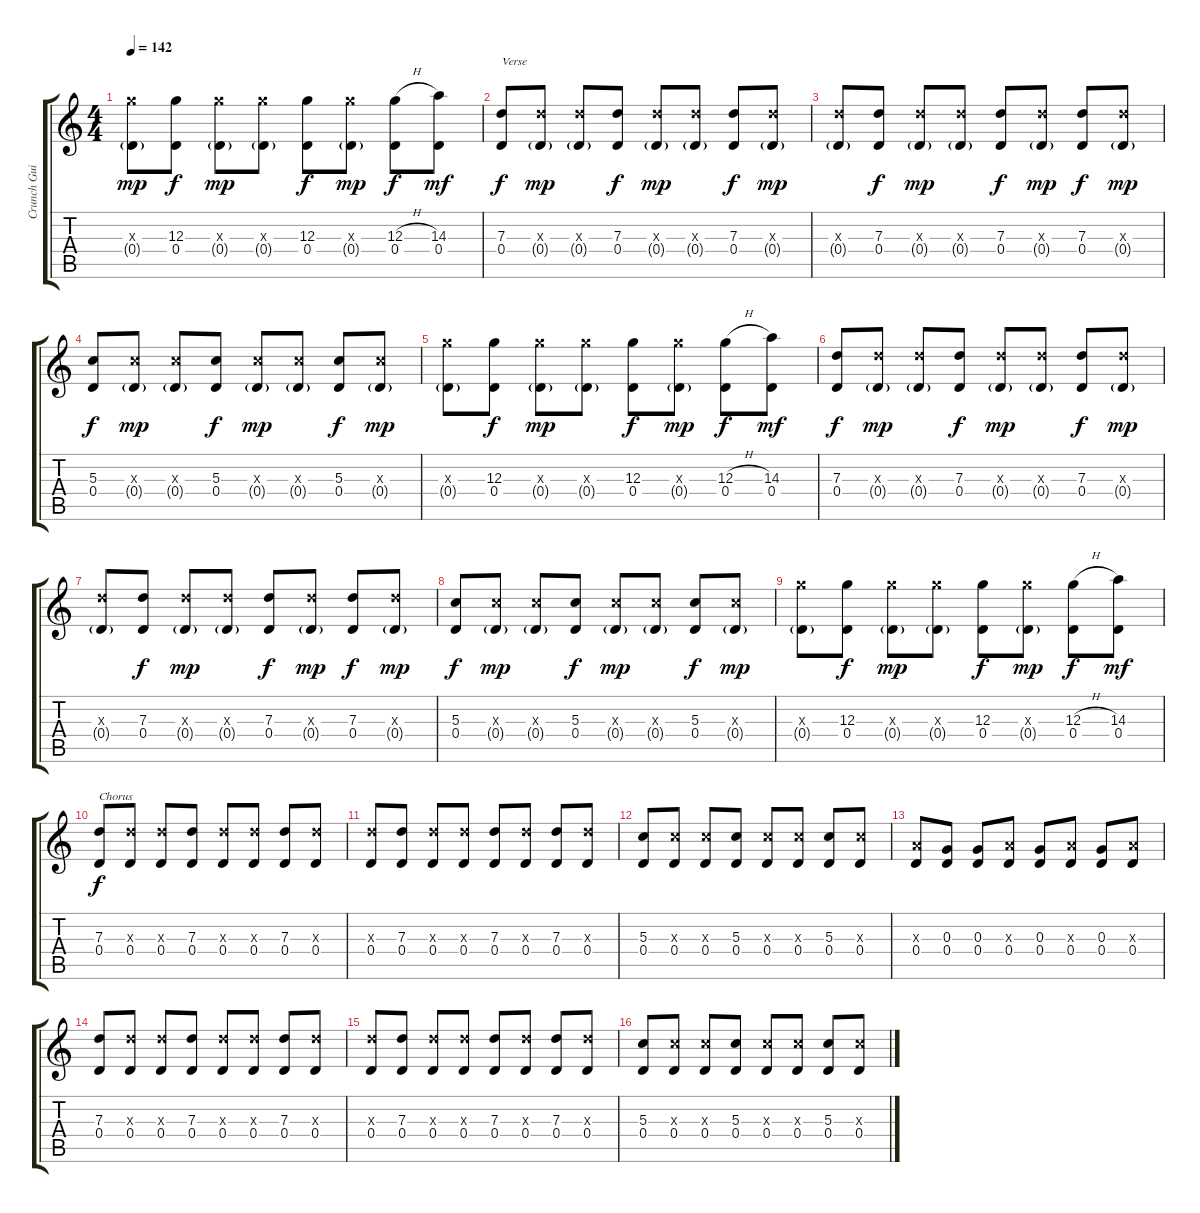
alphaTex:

\track ("Crunch Guitar 2" "Crunch Gui") {instrument overdrivenguitar}
\staff {score tabs}
\tuning (E4 B3 G3 D3 A2 E2) {hide}
\ts (4 4)
\tempo 142
\clef g2
\ks c
(12.3{x} 0.4{g}).8{dy mp} (12.3 0.4).8{dy f} (12.3{x} 0.4{g}).8{dy mp} (12.3{x} 0.4{g}).8 (12.3 0.4).8{dy f} (12.3{x} 0.4{g}).8{dy mp} (12.3{h} 0.4).8{dy f} (14.3 0.4).8{dy mf} |
(7.3 0.4).8{txt "Verse" dy f} (7.3{x} 0.4{g}).8{dy mp} (7.3{x} 0.4{g}).8 (7.3 0.4).8{dy f} (7.3{x} 0.4{g}).8{dy mp} (7.3{x} 0.4{g}).8 (7.3 0.4).8{dy f} (7.3{x} 0.4{g}).8{dy mp} |
(7.3{x} 0.4{g}).8 (7.3 0.4).8{dy f} (7.3{x} 0.4{g}).8{dy mp} (7.3{x} 0.4{g}).8 (7.3 0.4).8{dy f} (7.3{x} 0.4{g}).8{dy mp} (7.3 0.4).8{dy f} (7.3{x} 0.4{g}).8{dy mp} |
(5.3 0.4).8{dy f} (5.3{x} 0.4{g}).8{dy mp} (5.3{x} 0.4{g}).8 (5.3 0.4).8{dy f} (5.3{x} 0.4{g}).8{dy mp} (5.3{x} 0.4{g}).8 (5.3 0.4).8{dy f} (5.3{x} 0.4{g}).8{dy mp} |
(12.3{x} 0.4{g}).8 (12.3 0.4).8{dy f} (12.3{x} 0.4{g}).8{dy mp} (12.3{x} 0.4{g}).8 (12.3 0.4).8{dy f} (12.3{x} 0.4{g}).8{dy mp} (12.3{h} 0.4).8{dy f} (14.3 0.4).8{dy mf} |
(7.3 0.4).8{dy f} (7.3{x} 0.4{g}).8{dy mp} (7.3{x} 0.4{g}).8 (7.3 0.4).8{dy f} (7.3{x} 0.4{g}).8{dy mp} (7.3{x} 0.4{g}).8 (7.3 0.4).8{dy f} (7.3{x} 0.4{g}).8{dy mp} |
(7.3{x} 0.4{g}).8 (7.3 0.4).8{dy f} (7.3{x} 0.4{g}).8{dy mp} (7.3{x} 0.4{g}).8 (7.3 0.4).8{dy f} (7.3{x} 0.4{g}).8{dy mp} (7.3 0.4).8{dy f} (7.3{x} 0.4{g}).8{dy mp} |
(5.3 0.4).8{dy f} (5.3{x} 0.4{g}).8{dy mp} (5.3{x} 0.4{g}).8 (5.3 0.4).8{dy f} (5.3{x} 0.4{g}).8{dy mp} (5.3{x} 0.4{g}).8 (5.3 0.4).8{dy f} (5.3{x} 0.4{g}).8{dy mp} |
(12.3{x} 0.4{g}).8 (12.3 0.4).8{dy f} (12.3{x} 0.4{g}).8{dy mp} (12.3{x} 0.4{g}).8 (12.3 0.4).8{dy f} (12.3{x} 0.4{g}).8{dy mp} (12.3{h} 0.4).8{dy f} (14.3 0.4).8{dy mf} |
(7.3 0.4).8{txt "Chorus" dy f} (7.3{x} 0.4).8 (7.3{x} 0.4).8 (7.3 0.4).8 (7.3{x} 0.4).8 (7.3{x} 0.4).8 (7.3 0.4).8 (7.3{x} 0.4).8 |
(7.3{x} 0.4).8 (7.3 0.4).8 (7.3{x} 0.4).8 (7.3{x} 0.4).8 (7.3 0.4).8 (7.3{x} 0.4).8 (7.3 0.4).8 (7.3{x} 0.4).8 |
(5.3 0.4).8 (5.3{x} 0.4).8 (5.3{x} 0.4).8 (5.3 0.4).8 (5.3{x} 0.4).8 (5.3{x} 0.4).8 (5.3 0.4).8 (5.3{x} 0.4).8 |
(2.3{x} 0.4).8 (0.3 0.4).8 (0.3 0.4).8 (2.3{x} 0.4).8 (0.3 0.4).8 (2.3{x} 0.4).8 (0.3 0.4).8 (2.3{x} 0.4).8 |
(7.3 0.4).8 (7.3{x} 0.4).8 (7.3{x} 0.4).8 (7.3 0.4).8 (7.3{x} 0.4).8 (7.3{x} 0.4).8 (7.3 0.4).8 (7.3{x} 0.4).8 |
(7.3{x} 0.4).8 (7.3 0.4).8 (7.3{x} 0.4).8 (7.3{x} 0.4).8 (7.3 0.4).8 (7.3{x} 0.4).8 (7.3 0.4).8 (7.3{x} 0.4).8 |
(5.3 0.4).8 (5.3{x} 0.4).8 (5.3{x} 0.4).8 (5.3 0.4).8 (5.3{x} 0.4).8 (5.3{x} 0.4).8 (5.3 0.4).8 (5.3{x} 0.4).8
